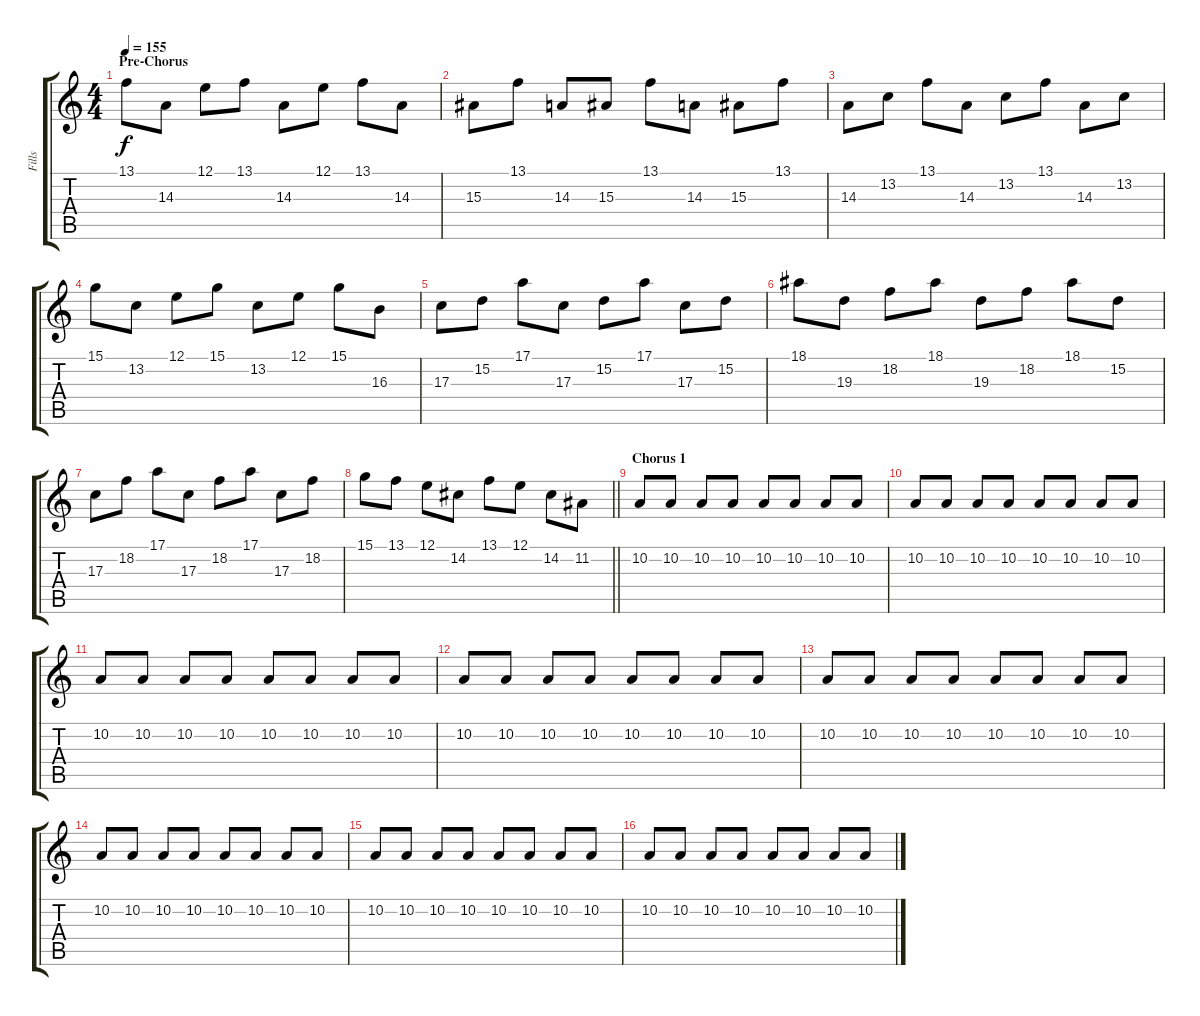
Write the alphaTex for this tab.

\track ("Fills" "Fills") {instrument stringensemble1}
\staff {score tabs}
\tuning (E4 B3 G3 D3 A2 E2) {hide}
\ts (4 4)
\section ("" "Pre-Chorus")
\tempo 155
\clef g2
\ks c
13.1.8{dy f volume 12} 14.3.8 12.1.8 13.1.8 14.3.8 12.1.8 13.1.8 14.3.8 |
15.3.8 13.1.8 14.3.8 15.3.8 13.1.8 14.3.8 15.3.8 13.1.8 |
14.3.8 13.2.8 13.1.8 14.3.8 13.2.8 13.1.8 14.3.8 13.2.8 |
15.1.8 13.2.8 12.1.8 15.1.8 13.2.8 12.1.8 15.1.8 16.3.8 |
17.3.8 15.2.8 17.1.8 17.3.8 15.2.8 17.1.8 17.3.8 15.2.8 |
18.1.8 19.3.8 18.2.8 18.1.8 19.3.8 18.2.8 18.1.8 15.2.8 |
17.3.8 18.2.8 17.1.8 17.3.8 18.2.8 17.1.8 17.3.8 18.2.8 |
\barLineRight lightlight
15.1.8 13.1.8 12.1.8 14.2.8 13.1.8 12.1.8 14.2.8 11.2.8 |
\section ("" "Chorus 1")
10.2.8{volume 10 instrument distortionguitar} 10.2.8 10.2.8 10.2.8 10.2.8 10.2.8 10.2.8 10.2.8 |
10.2.8 10.2.8 10.2.8 10.2.8 10.2.8 10.2.8 10.2.8 10.2.8 |
10.2.8 10.2.8 10.2.8 10.2.8 10.2.8 10.2.8 10.2.8 10.2.8 |
10.2.8 10.2.8 10.2.8 10.2.8 10.2.8 10.2.8 10.2.8 10.2.8 |
10.2.8 10.2.8 10.2.8 10.2.8 10.2.8 10.2.8 10.2.8 10.2.8 |
10.2.8 10.2.8 10.2.8 10.2.8 10.2.8 10.2.8 10.2.8 10.2.8 |
10.2.8 10.2.8 10.2.8 10.2.8 10.2.8 10.2.8 10.2.8 10.2.8 |
10.2.8 10.2.8 10.2.8 10.2.8 10.2.8 10.2.8 10.2.8 10.2.8
